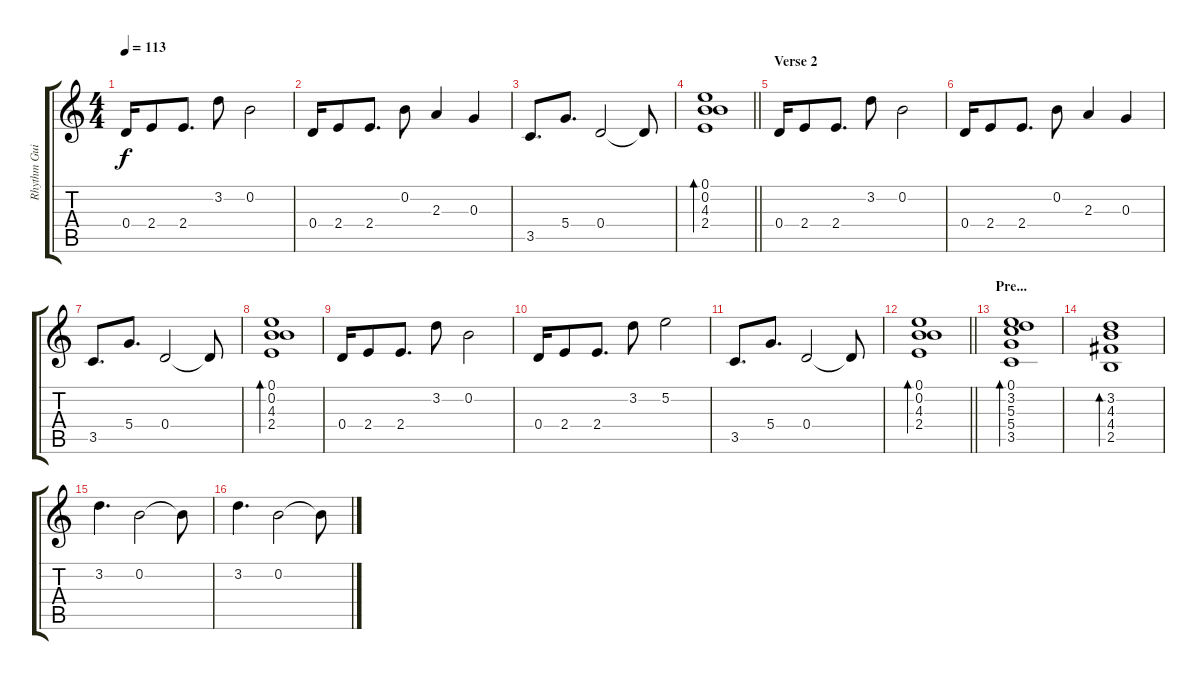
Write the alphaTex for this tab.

\track ("Rhythm Guitar" "Rhythm Gui") {instrument electricguitarclean}
\staff {score tabs}
\tuning (E4 B3 G3 D3 A2 E2) {hide}
\ts (4 4)
\section ("" "")
\tempo 113
\clef g2
\ks c
0.4.16{dy f balance 8 instrument electricguitarclean} 2.4.8 2.4.8{d} 3.2.8 0.2.2 |
0.4.16 2.4.8 2.4.8{d} 0.2.8 2.3.4 0.3.4 |
3.5.8{d volume 16 balance 16} 5.4.8{d} 0.4.2 0.4{t}.8 |
\barLineRight lightlight
(0.1 0.2 4.3 2.4).1{bd 120} |
\section ("" "Verse 2")
0.4.16 2.4.8 2.4.8{d} 3.2.8 0.2.2 |
0.4.16 2.4.8 2.4.8{d} 0.2.8 2.3.4 0.3.4 |
3.5.8{d} 5.4.8{d} 0.4.2 0.4{t}.8 |
(0.1 0.2 4.3 2.4).1{bd 120} |
0.4.16 2.4.8 2.4.8{d} 3.2.8 0.2.2 |
0.4.16 2.4.8 2.4.8{d} 3.2.8 5.2.2 |
3.5.8{d} 5.4.8{d} 0.4.2 0.4{t}.8 |
\barLineRight lightlight
(0.1 0.2 4.3 2.4).1{bd 120} |
\section ("" "Pre...")
(0.1 3.2 5.3 5.4 3.5).1{bd 120} |
(3.2 4.3 4.4 2.5).1{bd 120} |
3.2.4{d} 0.2.2 0.2{t}.8 |
3.2.4{d} 0.2.2 0.2{t}.8
